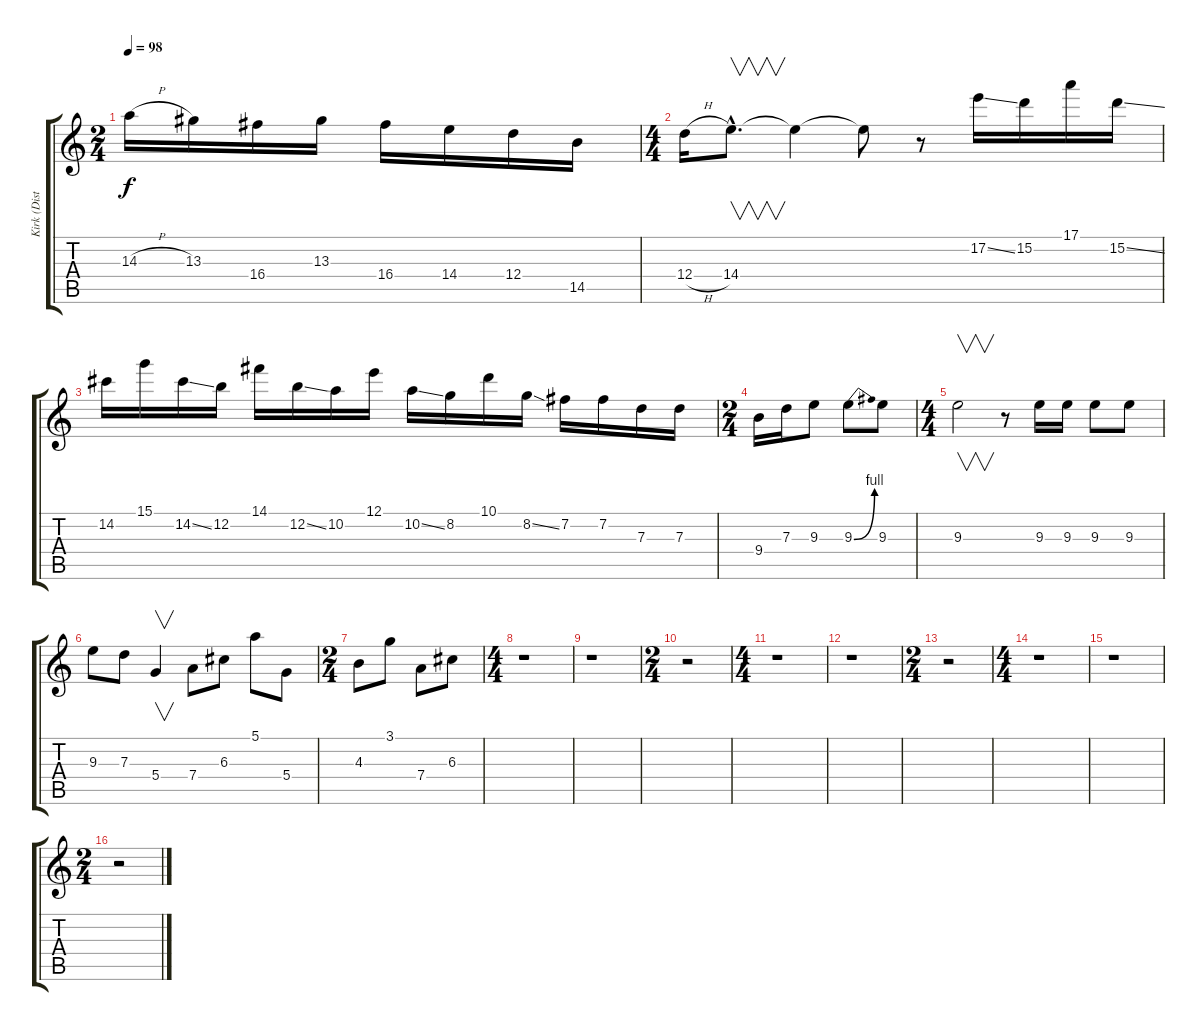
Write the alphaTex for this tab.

\track ("Kirk (Distortion Guitar)" "Kirk (Dist") {instrument distortionguitar}
\staff {score tabs}
\tuning (E4 B3 G3 D3 A2 E2) {hide}
\ts (2 4)
\tempo 98
\clef g2
\ks c
14.3{h}.16{dy f} 13.3.16 16.4.16 13.3.16 16.4.16 14.4.16 12.4.16 14.5.16 |
\ts (4 4)
12.4{h}.16 14.4{hac}.8{v d} 14.4{t}.4 14.4{t}.8 r.8 17.2{ss}.16 15.2.16 17.1.16 15.2{ss}.16 |
14.2.16 15.1.16 14.2{ss}.16 12.2.16 14.1.16 12.2{ss}.16 10.2.16 12.1.16 10.2{ss}.16 8.2.16 10.1.16 8.2{ss}.16 7.2.16 7.2.16 7.3.16 7.3.16 |
\ts (2 4)
9.4.16 7.3.16 9.3.8 9.3{be (bend 0 0 60 4)}.8 9.3.8 |
\ts (4 4)
9.3.2{v} r.8 9.3.16 9.3.16 9.3.8 9.3.8 |
9.3.8 7.3.8 5.4.4{v} 7.4.8 6.3.8 5.1.8 5.4.8 |
\ts (2 4)
4.3.8 3.1.8 7.4.8 6.3.8 |
\ts (4 4)
r.1 |
r.1 |
\ts (2 4)
r.2 |
\ts (4 4)
r.1 |
r.1 |
\ts (2 4)
r.2 |
\ts (4 4)
r.1 |
r.1 |
\ts (2 4)
r.2
